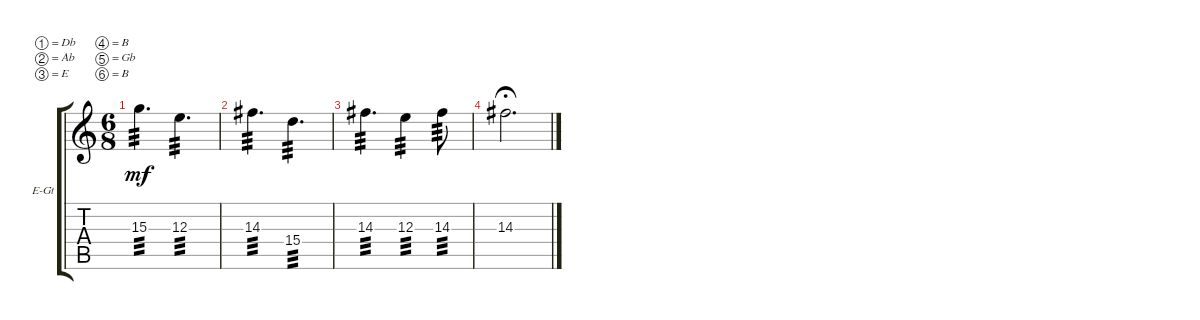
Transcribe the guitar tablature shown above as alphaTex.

\defaultSystemsLayout 4
\bracketExtendMode groupsimilarinstruments
\firstSystemTrackNameOrientation horizontal
\otherSystemsTrackNameOrientation horizontal
\track ("Mick Thomson Lead" "E-Gt") {instrument distortionguitar}
\staff {score tabs}
\tuning (Db4 Ab3 E3 B2 Gb2 B1)
\ts (6 8)
\tempo (86 hide)
\clef g2
\ks c
15.3.4{d tp 3 dy mf} 12.3.4{d tp 3} |
14.3.4{d tp 3} 15.4.4{d tp 3} |
14.3.4{d tp 3} 12.3.4{tp 3} 14.3.8{tp 3} |
14.3.2{d fermata (medium 0.79)}
